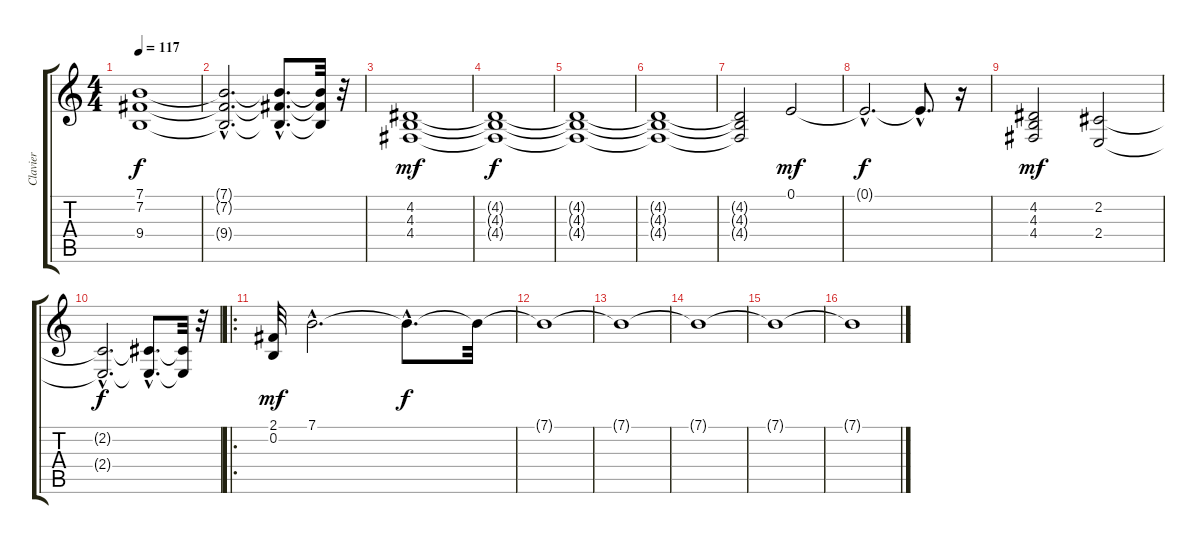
\track ("Clavier" "Clavier") {instrument synthstrings2}
\staff {score tabs}
\tuning (E4 B3 G3 D3 A2 E2) {hide}
\ts (4 4)
\tempo 117
\clef g2
\ks c
(7.1{t} 7.2{t} 9.4{t}).1{dy f} |
(7.1{hac t} 7.2{hac t} 9.4{hac t}).2{d} (7.1{hac t} 7.2{hac t} 9.4{hac t}).8{d} (7.1{t} 7.2{t} 9.4{t}).32 r.32 |
(4.2 4.3 4.4).1{dy mf} |
(4.2{t} 4.3{t} 4.4{t}).1{dy f} |
(4.2{t} 4.3{t} 4.4{t}).1 |
(4.2{t} 4.3{t} 4.4{t}).1 |
(4.2{t} 4.3{t} 4.4{t}).2 0.1.2{dy mf} |
0.1{hac t}.2{d dy f} 0.1{hac t}.8{d} r.16 |
(4.2 4.3 4.4).2{dy mf} (2.2 2.4).2 |
(2.2{hac t} 2.4{hac t}).2{d dy f} (2.2{hac t} 2.4{hac t}).8{d} (2.2{t} 2.4{t}).32 r.32 |
\ro
(2.1 0.2).32{dy mf} 7.1{hac}.2{d} 7.1{hac t}.8{d dy f} 7.1{t}.32 |
7.1{t}.1 |
7.1{t}.1 |
7.1{t}.1 |
7.1{t}.1 |
7.1{t}.1
